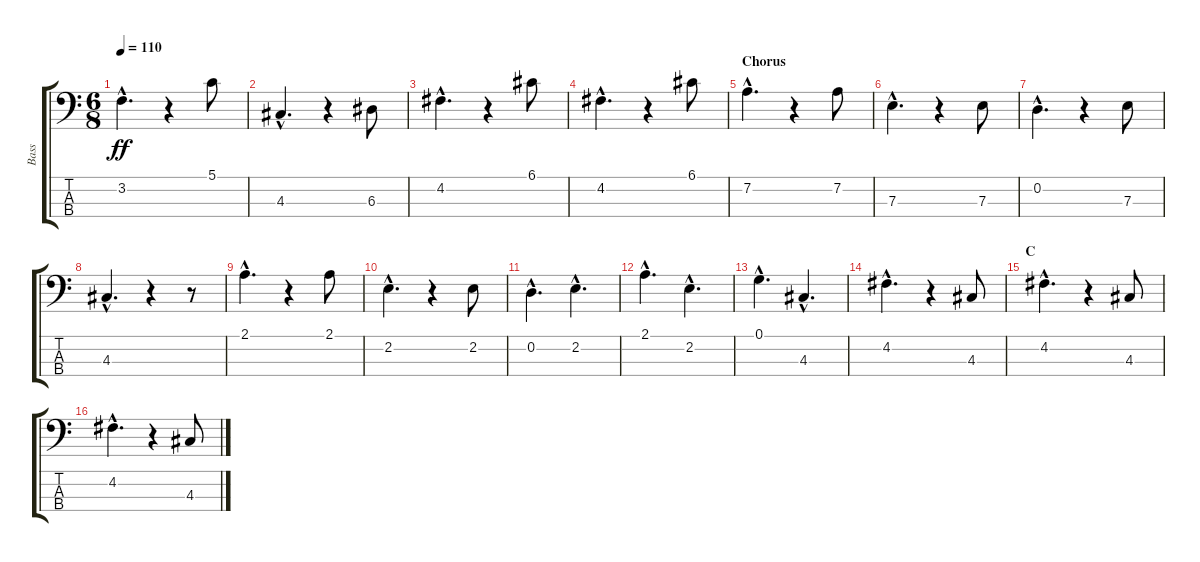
\track ("Bass" "Bass") {instrument acousticbass}
\staff {score tabs}
\tuning (G2 D2 A1 E1) {hide}
\ts (6 8)
\tempo 110
\clef f4
\ks c
3.2{hac}.4{d dy ff} r.4 5.1.8 |
4.3{hac}.4{d} r.4 6.3.8 |
4.2{hac}.4{d} r.4 6.1.8 |
4.2{hac}.4{d} r.4 6.1.8 |
\section ("" "Chorus")
7.2{hac}.4{d} r.4 7.2.8 |
7.3{hac}.4{d} r.4 7.3.8 |
0.2{hac}.4{d} r.4 7.3.8 |
4.3{hac}.4{d} r.4 r.8 |
2.1{hac}.4{d} r.4 2.1.8 |
2.2{hac}.4{d} r.4 2.2.8 |
0.2{hac}.4{d} 2.2{hac}.4{d} |
2.1{hac}.4{d} 2.2{hac}.4{d} |
0.1{hac}.4{d} 4.3{hac}.4{d} |
4.2{hac}.4{d} r.4 4.3.8 |
\section ("" "C")
4.2{hac}.4{d} r.4 4.3.8 |
4.2{hac}.4{d} r.4 4.3.8
